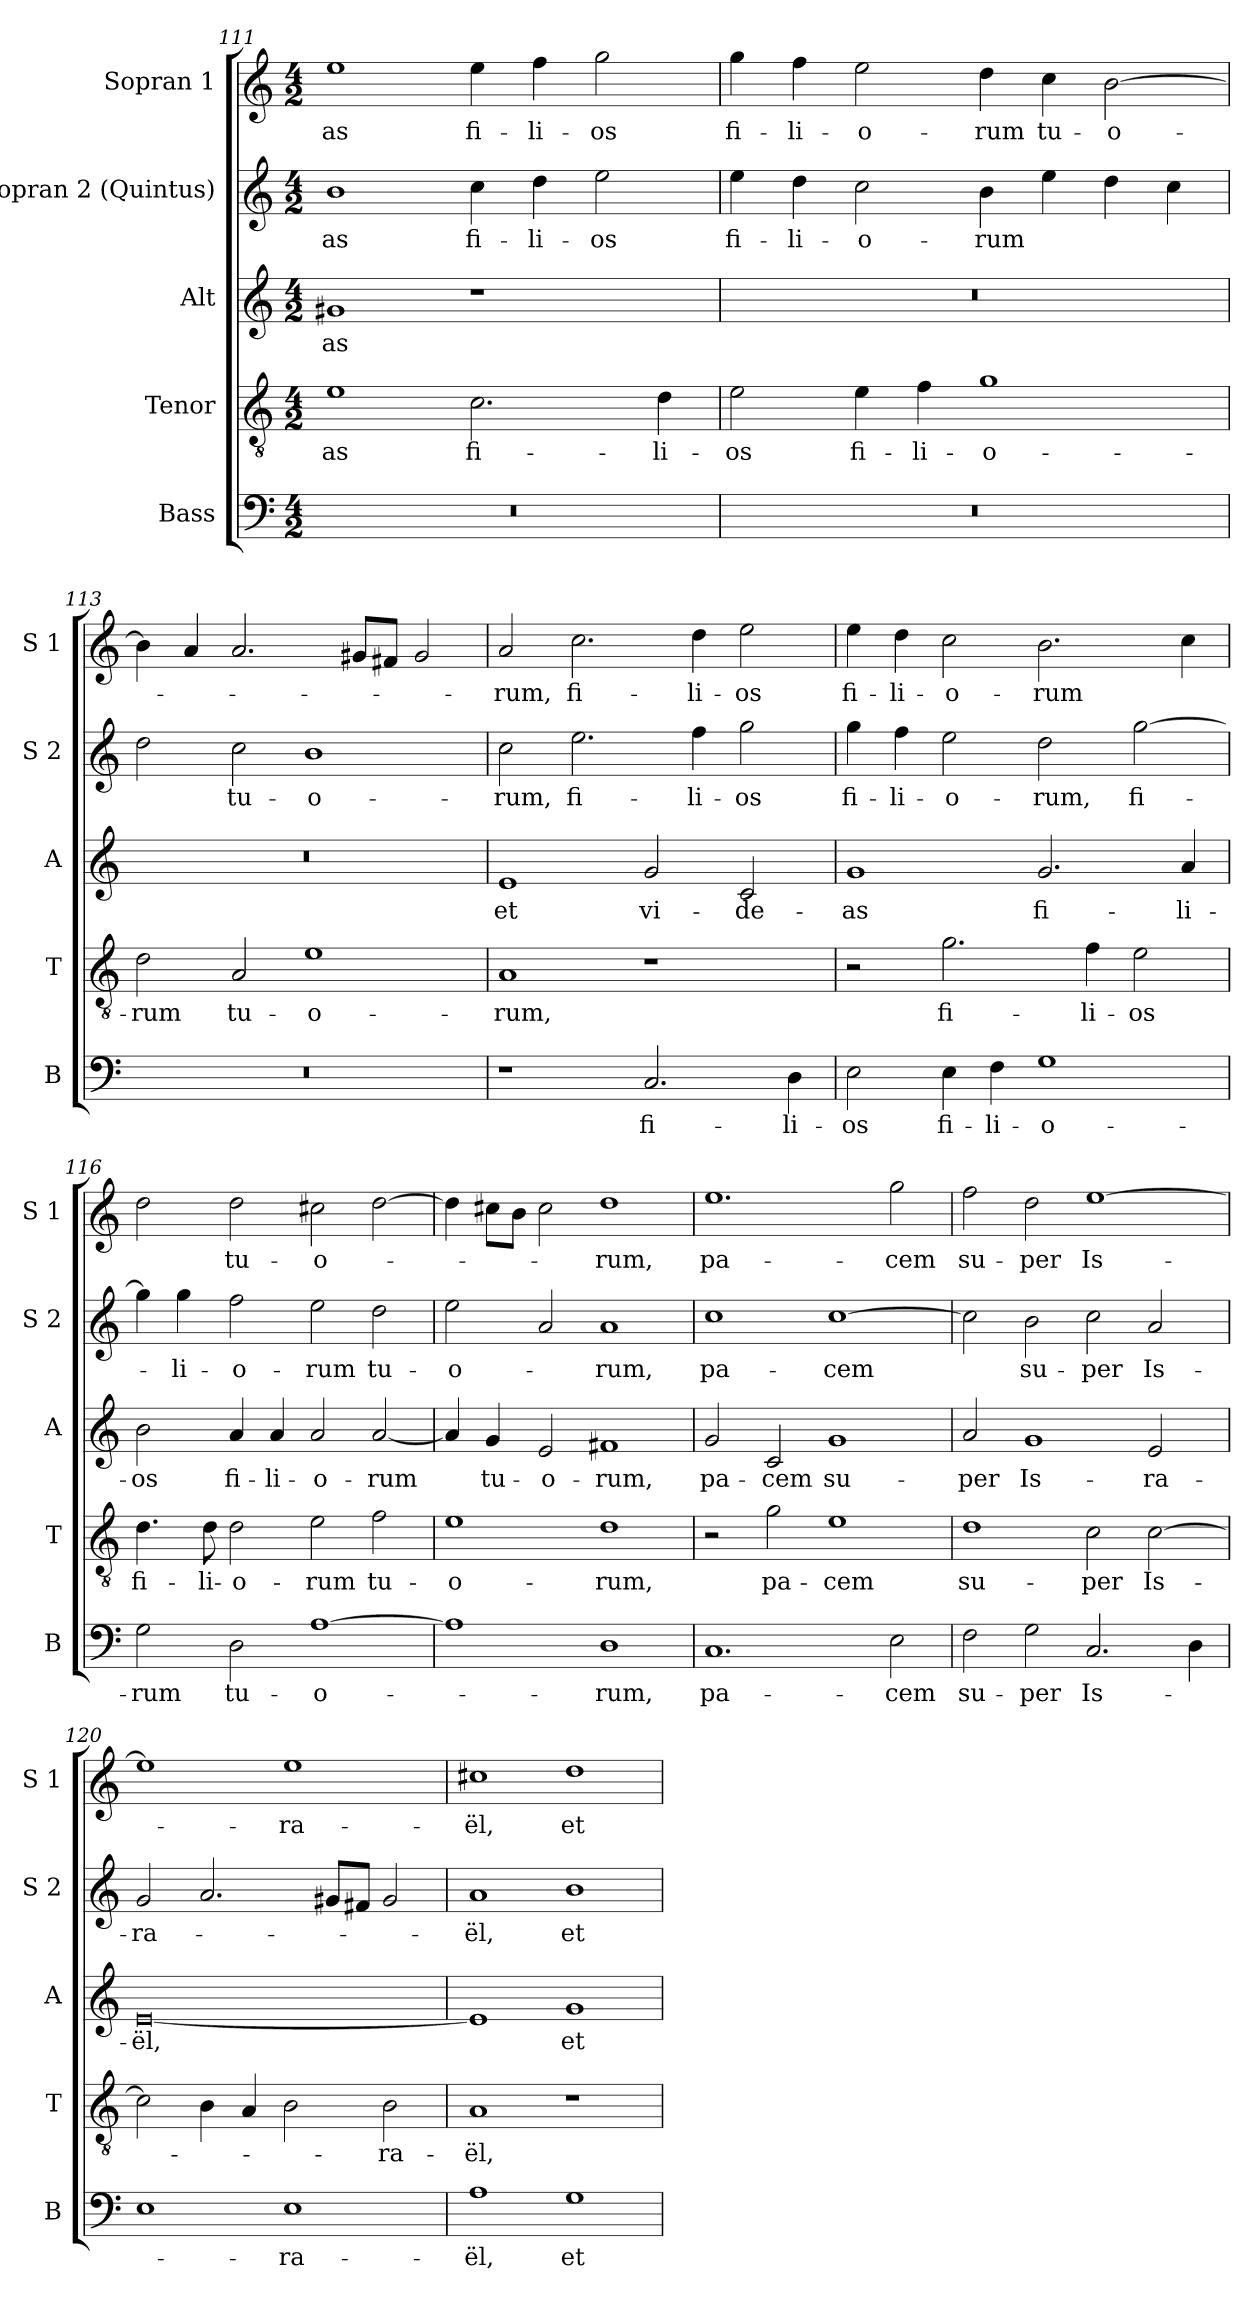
**kern	**text	**kern	**text	**kern	**text	**kern	**text	**kern	**text
*part5	*part5	*part4	*part4	*part3	*part3	*part2	*part2	*part1	*part1
*staff5	*staff5	*staff4	*staff4	*staff3	*staff3	*staff2	*staff2	*staff1	*staff1
*I"Bass	*	*I"Tenor	*	*I"Alt	*	*I"Sopran 2 (Quintus)	*	*I"Sopran 1	*
*I'B	*	*I'T	*	*I'A	*	*I'S 2	*	*I'S 1	*
*clefF4	*	*clefGv2	*	*clefG2	*	*clefG2	*	*clefG2	*
*k[]	*	*k[]	*	*k[]	*	*k[]	*	*k[]	*
*M4/2	*	*M4/2	*	*M4/2	*	*M4/2	*	*M4/2	*
=111	=111	=111	=111	=111	=111	=111	=111	=111	=111
0r	.	1e	-as	1g#X	-as	1b	-as	1ee	-as
.	.	2.c\	fi-	1r	.	4cc\	fi-	4ee\	fi-
.	.	.	.	.	.	4dd\	-li-	4ff\	-li-
.	.	.	.	.	.	2ee\	-os	2gg\	-os
.	.	4d\	-li-	.	.	.	.	.	.
=112	=112	=112	=112	=112	=112	=112	=112	=112	=112
0r	.	2e\	-os	0r	.	4ee\	fi-	4gg\	fi-
.	.	.	.	.	.	4dd\	-li-	4ff\	-li-
.	.	4e\	fi-	.	.	2cc\	-o-	2ee\	-o-
.	.	4f\	-li-	.	.	.	.	.	.
.	.	1g	-o-	.	.	4b\	-rum	4dd\	-rum
.	.	.	.	.	.	4ee\	.	4cc\	tu-
.	.	.	.	.	.	4dd\	.	[2b\	-o-
.	.	.	.	.	.	4cc\	.	.	.
!!LO:LB:g=z
=113	=113	=113	=113	=113	=113	=113	=113	=113	=113
0r	.	2d\	-rum	0r	.	2dd\	.	4b\]	.
.	.	.	.	.	.	.	.	4a/	.
.	.	2A/	tu-	.	.	2cc\	tu-	2.a/	.
.	.	1e	-o-	.	.	1b	-o-	.	.
.	.	.	.	.	.	.	.	8g#X/L	.
.	.	.	.	.	.	.	.	8f#X/J	.
.	.	.	.	.	.	.	.	2g#/	.
=114	=114	=114	=114	=114	=114	=114	=114	=114	=114
1r	.	1A	-rum,	1e	et	2cc\	-rum,	2a/	-rum,
.	.	.	.	.	.	2.ee\	fi-	2.cc\	fi-
2.C/	fi-	1r	.	2g/	vi-	.	.	.	.
.	.	.	.	.	.	4ff\	-li-	4dd\	-li-
.	.	.	.	2c/	-de-	2gg\	-os	2ee\	-os
4D\	-li-	.	.	.	.	.	.	.	.
=115	=115	=115	=115	=115	=115	=115	=115	=115	=115
2E\	-os	2r	.	1g	-as	4gg\	fi-	4ee\	fi-
.	.	.	.	.	.	4ff\	-li-	4dd\	-li-
4E\	fi-	2.g\	fi-	.	.	2ee\	-o-	2cc\	-o-
4F\	-li-	.	.	.	.	.	.	.	.
1G	-o-	.	.	2.g/	fi-	2dd\	-rum,	2.b\	-rum
.	.	4f\	-li-	.	.	.	.	.	.
.	.	2e\	-os	.	.	[2gg\	fi-	.	.
.	.	.	.	4a/	-li-	.	.	4cc\	.
=116	=116	=116	=116	=116	=116	=116	=116	=116	=116
2G\	-rum	4.d\	fi-	2b\	-os	4gg\]	.	2dd\	.
.	.	.	.	.	.	4gg\	-li-	.	.
.	.	8d\	-li-	.	.	.	.	.	.
2D\	tu-	2d\	-o-	4a/	fi-	2ff\	-o-	2dd\	tu-
.	.	.	.	4a/	-li-	.	.	.	.
[1A	-o-	2e\	-rum	2a/	-o-	2ee\	-rum	2cc#X\	-o-
.	.	2f\	tu-	[2a/	-rum	2dd\	tu-	[2dd\	.
=117	=117	=117	=117	=117	=117	=117	=117	=117	=117
1A]	.	1e	-o-	4a/]	.	2ee\	-o-	4dd\]	.
.	.	.	.	4g/	tu-	.	.	8cc#X\L	.
.	.	.	.	.	.	.	.	8b\J	.
.	.	.	.	2e/	-o-	2a/	.	2cc#\	.
1D	-rum,	1d	-rum,	1f#X	-rum,	1a	-rum,	1dd	-rum,
!!LO:PB:g=z
=118	=118	=118	=118	=118	=118	=118	=118	=118	=118
1.C	pa-	2r	.	2g/	pa-	1cc	pa-	1.ee	pa-
.	.	2g\	pa-	2c/	-cem	.	.	.	.
.	.	1e	-cem	1g	su-	[1cc	-cem	.	.
2E\	-cem	.	.	.	.	.	.	2gg\	-cem
=119	=119	=119	=119	=119	=119	=119	=119	=119	=119
2F\	su-	1d	su-	2a/	-per	2cc\]	.	2ff\	su-
2G\	-per	.	.	1g	Is-	2b\	su-	2dd\	-per
2.C/	Is-	2c\	-per	.	.	2cc\	-per	[1ee	Is-
.	.	[2c\	Is-	2e/	-ra-	2a/	Is-	.	.
4D\	.	.	.	.	.	.	.	.	.
=120	=120	=120	=120	=120	=120	=120	=120	=120	=120
1E	.	2c\]	.	[0e	-ël,	2g/	-ra-	1ee]	.
.	.	4B\	.	.	.	2.a/	.	.	.
.	.	4A/	.	.	.	.	.	.	.
1E	-ra-	2B\	.	.	.	.	.	1ee	-ra-
.	.	.	.	.	.	8g#X/L	.	.	.
.	.	.	.	.	.	8f#X/J	.	.	.
.	.	2B\	-ra-	.	.	2g#/	.	.	.
=121	=121	=121	=121	=121	=121	=121	=121	=121	=121
1A	-ël,	1A	-ël,	1e]	.	1a	-ël,	1cc#X	-ël,
1G	et	1r	.	1g	et	1b	et	1dd	et
=	=	=	=	=	=	=	=	=	=
*-	*-	*-	*-	*-	*-	*-	*-	*-	*-
